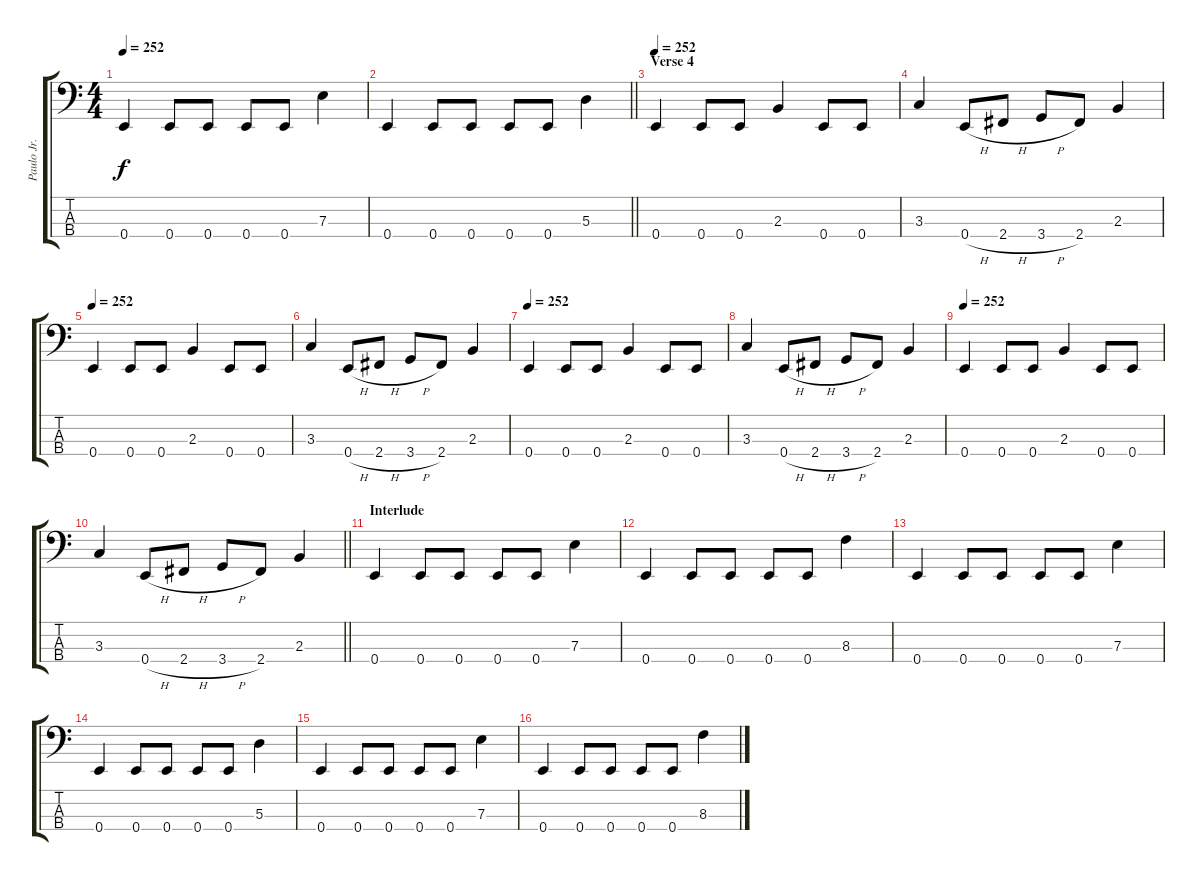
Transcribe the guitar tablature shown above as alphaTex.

\track ("Paulo Jr." "Paulo Jr.") {instrument electricbasspick}
\staff {score tabs}
\tuning (G2 D2 A1 E1) {hide}
\ts (4 4)
\tempo 252
\clef f4
\ks c
0.4.4{dy f} 0.4.8 0.4.8 0.4.8 0.4.8 7.3.4 |
\barLineRight lightlight
0.4.4 0.4.8 0.4.8 0.4.8 0.4.8 5.3.4 |
\section ("" "Verse 4")
\tempo 252
0.4.4 0.4.8 0.4.8 2.3.4 0.4.8 0.4.8 |
3.3.4 0.4{h}.8 2.4{h}.8 3.4{h}.8 2.4.8 2.3.4 |
\tempo 252
0.4.4 0.4.8 0.4.8 2.3.4 0.4.8 0.4.8 |
3.3.4 0.4{h}.8 2.4{h}.8 3.4{h}.8 2.4.8 2.3.4 |
\tempo 252
0.4.4 0.4.8 0.4.8 2.3.4 0.4.8 0.4.8 |
3.3.4 0.4{h}.8 2.4{h}.8 3.4{h}.8 2.4.8 2.3.4 |
\tempo 252
0.4.4 0.4.8 0.4.8 2.3.4 0.4.8 0.4.8 |
\barLineRight lightlight
3.3.4 0.4{h}.8 2.4{h}.8 3.4{h}.8 2.4.8 2.3.4 |
\section ("" "Interlude")
0.4.4 0.4.8 0.4.8 0.4.8 0.4.8 7.3.4 |
0.4.4 0.4.8 0.4.8 0.4.8 0.4.8 8.3.4 |
0.4.4 0.4.8 0.4.8 0.4.8 0.4.8 7.3.4 |
0.4.4 0.4.8 0.4.8 0.4.8 0.4.8 5.3.4 |
0.4.4 0.4.8 0.4.8 0.4.8 0.4.8 7.3.4 |
0.4.4 0.4.8 0.4.8 0.4.8 0.4.8 8.3.4
